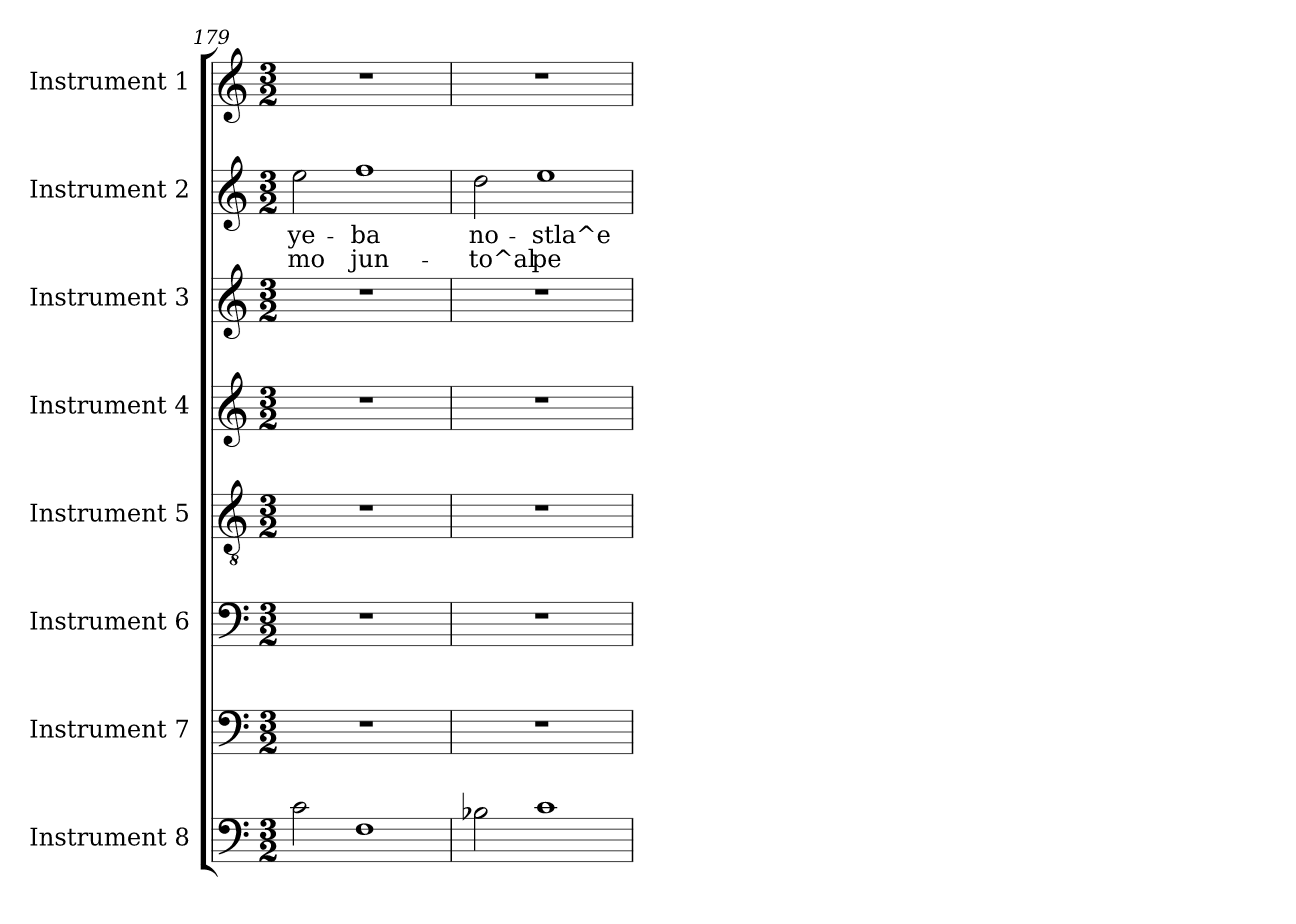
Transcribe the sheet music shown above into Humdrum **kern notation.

**kern	**kern	**kern	**kern	**kern	**kern	**kern	**text	**text	**kern
*part8	*part7	*part6	*part5	*part4	*part3	*part2	*part2	*part2	*part1
*staff8	*staff7	*staff6	*staff5	*staff4	*staff3	*staff2	*staff2	*staff2	*staff1
*I"Instrument 8	*I"Instrument 7	*I"Instrument 6	*I"Instrument 5	*I"Instrument 4	*I"Instrument 3	*I"Instrument 2	*	*	*I"Instrument 1
*clefF4	*clefF4	*clefF4	*clefGv2	*clefG2	*clefG2	*clefG2	*	*	*clefG2
*k[]	*k[]	*k[]	*k[]	*k[]	*k[]	*k[]	*	*	*k[]
*C:	*C:	*C:	*C:	*C:	*C:	*C:	*	*	*C:
*M3/2	*M3/2	*M3/2	*M3/2	*M3/2	*M3/2	*M3/2	*	*	*M3/2
=179	=179	=179	=179	=179	=179	=179	=179	=179	=179
!	!	!	!	!	!	!	!LO:LY:b:rj	!LO:LY:b:rj	!
2c\	1.r	1.r	1.r	1.r	1.r	2ee\	-ye-	-mo	1.r
!	!	!	!	!	!	!	!LO:LY:b:rj	!LO:LY:b:rj	!
1F	.	.	.	.	.	1ff	ba	jun-	.
=180	=180	=180	=180	=180	=180	=180	=180	=180	=180
!	!	!	!	!	!	!	!LO:LY:b:rj	!LO:LY:b:rj	!
2B-X\	1.r	1.r	1.r	1.r	1.r	2dd\	-no-	-to^al	1.r
!	!	!	!	!	!	!	!LO:LY:b:rj	!LO:LY:b:rj	!
1c	.	.	.	.	.	1ee	stla^e-	-pe-	.
=	=	=	=	=	=	=	=	=	=
*-	*-	*-	*-	*-	*-	*-	*-	*-	*-
